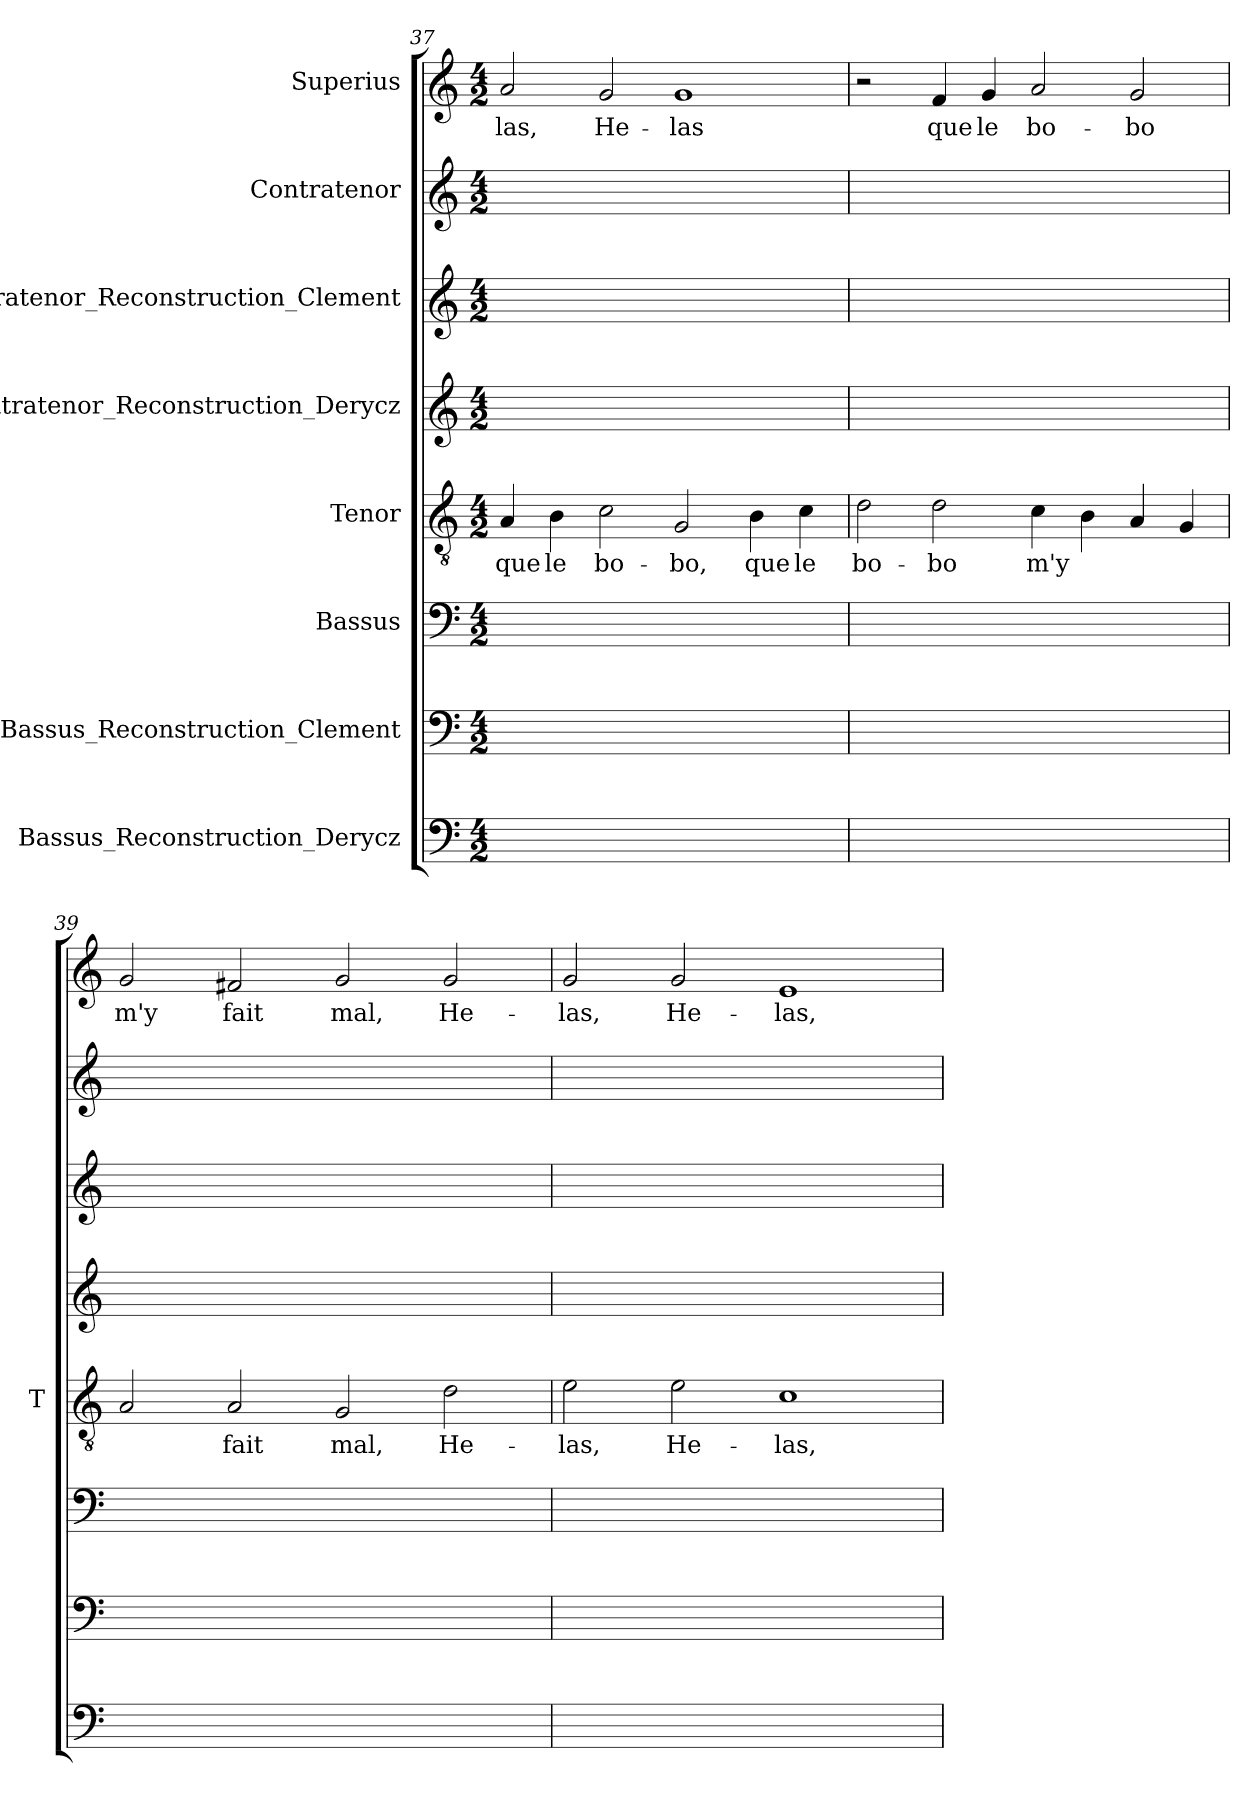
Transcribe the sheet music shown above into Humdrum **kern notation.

**kern	**kern	**kern	**kern	**text	**kern	**kern	**kern	**kern	**text
*part8	*part7	*part6	*part5	*part5	*part4	*part3	*part2	*part1	*part1
*staff8	*staff7	*staff6	*staff5	*staff5	*staff4	*staff3	*staff2	*staff1	*staff1
*I"Bassus_Reconstruction_Derycz	*I"Bassus_Reconstruction_Clement	*I"Bassus	*I"Tenor	*	*I"Contratenor_Reconstruction_Derycz	*I"Contratenor_Reconstruction_Clement	*I"Contratenor	*I"Superius	*
*	*	*	*I'T	*	*	*	*	*	*
*clefF4	*clefF4	*clefF4	*clefGv2	*	*clefG2	*clefG2	*clefG2	*clefG2	*
*k[]	*k[]	*k[]	*k[]	*	*k[]	*k[]	*k[]	*k[]	*
*M4/2	*M4/2	*M4/2	*M4/2	*	*M4/2	*M4/2	*M4/2	*M4/2	*
=37	=37	=37	=37	=37	=37	=37	=37	=37	=37
0ryy	0ryy	0ryy	4A	-que	0ryy	0ryy	0ryy	2a	-las,
.	.	.	4B	-le	.	.	.	.	.
.	.	.	2c	bo-	.	.	.	2g	He-
.	.	.	2G	-bo,	.	.	.	1g	-las
.	.	.	4B	-que	.	.	.	.	.
.	.	.	4c	-le	.	.	.	.	.
=38	=38	=38	=38	=38	=38	=38	=38	=38	=38
0ryy	0ryy	0ryy	2d	bo-	0ryy	0ryy	0ryy	2r	.
.	.	.	2d	-bo	.	.	.	4f	-que
.	.	.	.	.	.	.	.	4g	-le
.	.	.	4c	-m'y	.	.	.	2a	bo-
.	.	.	4B	.	.	.	.	.	.
.	.	.	4A	.	.	.	.	2g	-bo
.	.	.	4G	.	.	.	.	.	.
=39	=39	=39	=39	=39	=39	=39	=39	=39	=39
0ryy	0ryy	0ryy	2A	.	0ryy	0ryy	0ryy	2g	-m'y
.	.	.	2A	-fait	.	.	.	2f#X	-fait
.	.	.	2G	-mal,	.	.	.	2g	-mal,
.	.	.	2d	He-	.	.	.	2g	He-
=40	=40	=40	=40	=40	=40	=40	=40	=40	=40
0ryy	0ryy	0ryy	2e	-las,	0ryy	0ryy	0ryy	2g	-las,
.	.	.	2e	He-	.	.	.	2g	He-
.	.	.	1c	-las,	.	.	.	1e	-las,
=	=	=	=	=	=	=	=	=	=
*-	*-	*-	*-	*-	*-	*-	*-	*-	*-
